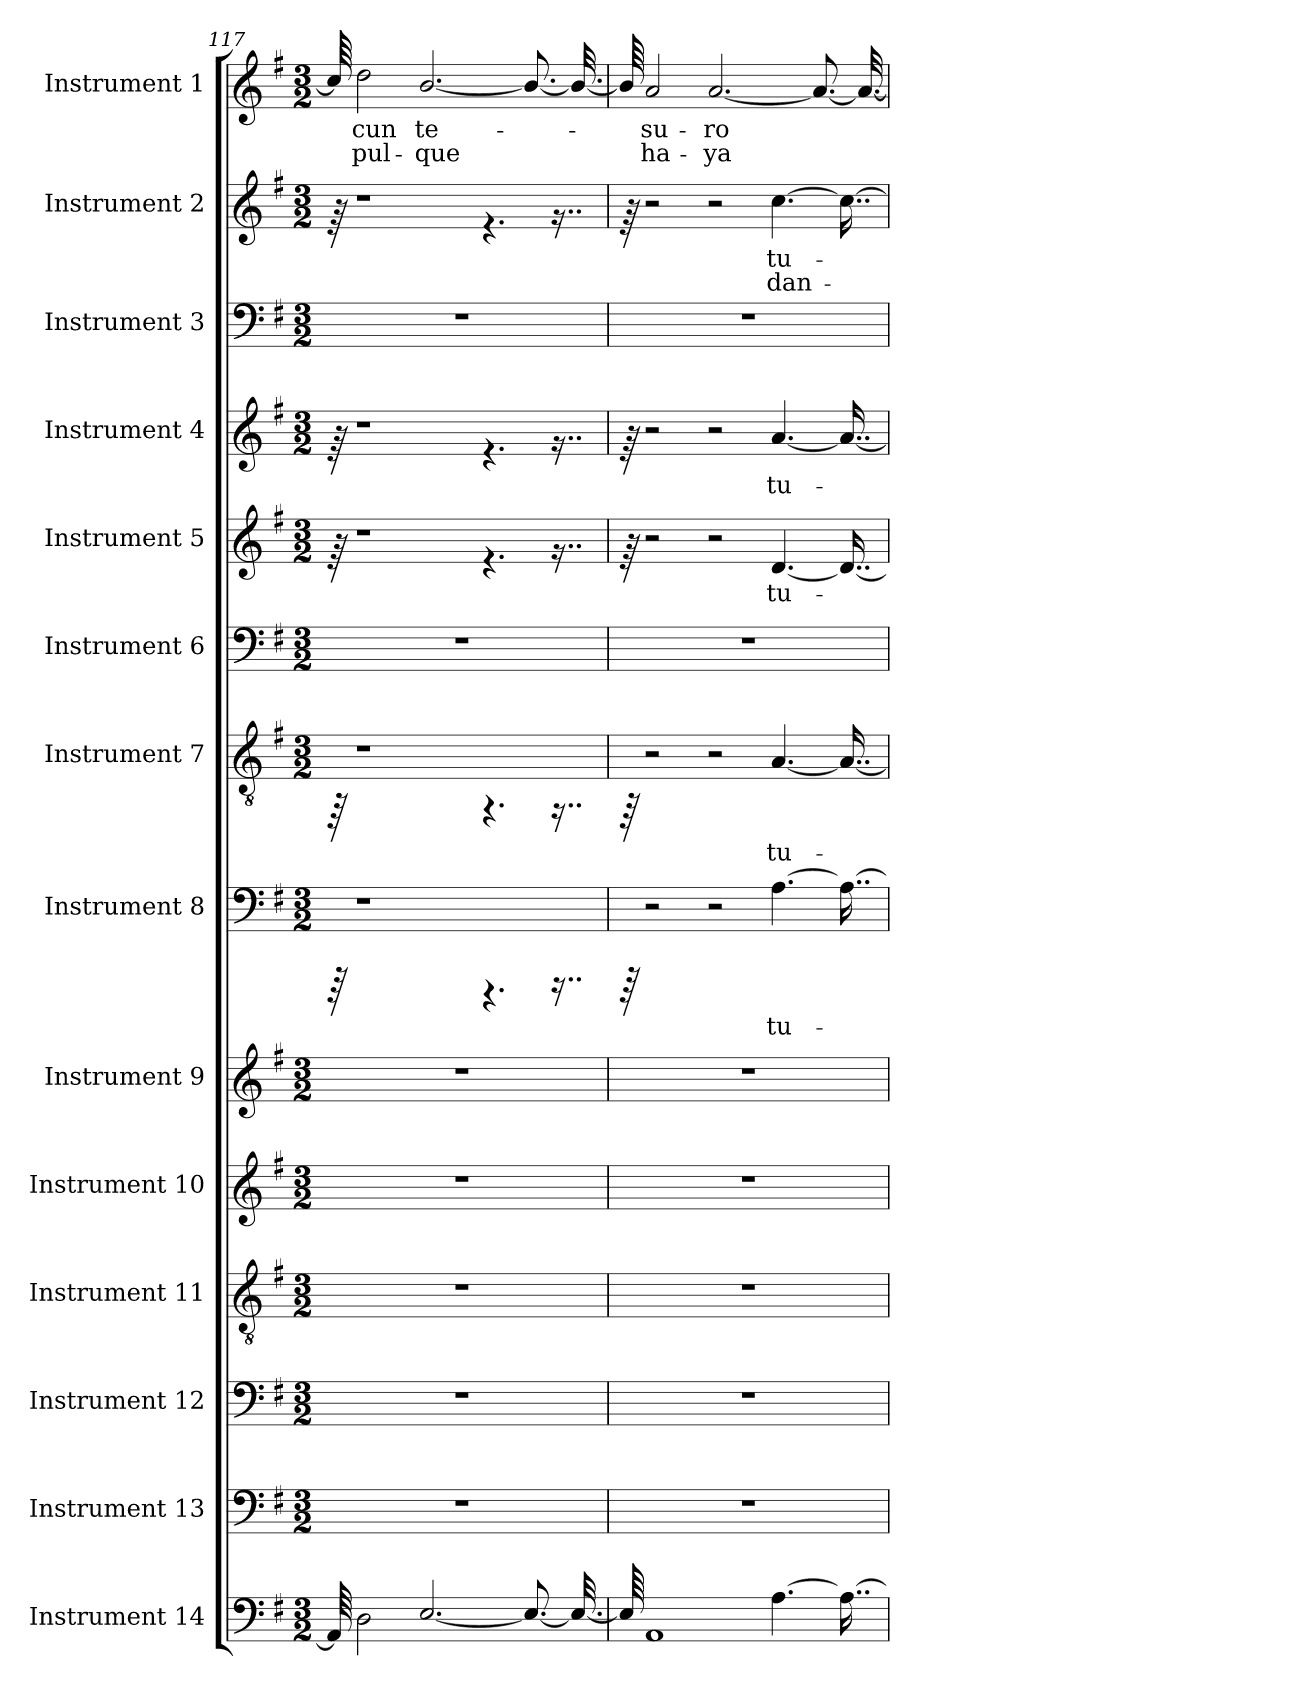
**kern	**kern	**kern	**kern	**kern	**kern	**kern	**text	**kern	**text	**kern	**kern	**text	**kern	**text	**kern	**kern	**text	**text	**kern	**text	**text
*part14	*part13	*part12	*part11	*part10	*part9	*part8	*part8	*part7	*part7	*part6	*part5	*part5	*part4	*part4	*part3	*part2	*part2	*part2	*part1	*part1	*part1
*staff14	*staff13	*staff12	*staff11	*staff10	*staff9	*staff8	*staff8	*staff7	*staff7	*staff6	*staff5	*staff5	*staff4	*staff4	*staff3	*staff2	*staff2	*staff2	*staff1	*staff1	*staff1
*I"Instrument 14	*I"Instrument 13	*I"Instrument 12	*I"Instrument 11	*I"Instrument 10	*I"Instrument 9	*I"Instrument 8	*	*I"Instrument 7	*	*I"Instrument 6	*I"Instrument 5	*	*I"Instrument 4	*	*I"Instrument 3	*I"Instrument 2	*	*	*I"Instrument 1	*	*
*clefF4	*clefF4	*clefF4	*clefGv2	*clefG2	*clefG2	*clefF4	*	*clefGv2	*	*clefF4	*clefG2	*	*clefG2	*	*clefF4	*clefG2	*	*	*clefG2	*	*
*k[f#]	*k[f#]	*k[f#]	*k[f#]	*k[f#]	*k[f#]	*k[f#]	*	*k[f#]	*	*k[f#]	*k[f#]	*	*k[f#]	*	*k[f#]	*k[f#]	*	*	*k[f#]	*	*
*G:	*G:	*G:	*G:	*G:	*G:	*G:	*	*G:	*	*G:	*G:	*	*G:	*	*G:	*G:	*	*	*G:	*	*
*M3/2	*M3/2	*M3/2	*M3/2	*M3/2	*M3/2	*M3/2	*	*M3/2	*	*M3/2	*M3/2	*	*M3/2	*	*M3/2	*M3/2	*	*	*M3/2	*	*
=117	=117	=117	=117	=117	=117	=117	=117	=117	=117	=117	=117	=117	=117	=117	=117	=117	=117	=117	=117	=117	=117
64AA/]	1.r	1.r	1.r	1.r	1.r	64rCCC	.	64rFF	.	1.r	64rf	.	64rf	.	1.r	64rf	.	.	64cc/]	.	.
!	!	!	!	!	!	!	!	!	!	!	!	!	!	!	!	!	!	!	!	!LO:LY:b:cj	!LO:LY:b:cj
2D\	.	.	.	.	.	1r	.	1r	.	.	1r	.	1r	.	.	1r	.	.	2dd\	cun	pul-
!	!	!	!	!	!	!	!	!	!	!	!	!	!	!	!	!	!	!	!	!LO:LY:b:cj	!LO:LY:b:cj
[<2.E/	.	.	.	.	.	.	.	.	.	.	.	.	.	.	.	.	.	.	[<2.b/	-te-	-que
.	.	.	.	.	.	4.rCCC	.	4.rFF	.	.	4.rf	.	4.rf	.	.	4.rf	.	.	.	.	.
8.E/_<	.	.	.	.	.	.	.	.	.	.	.	.	.	.	.	.	.	.	8.b/_<	.	.
.	.	.	.	.	.	16..rCCC	.	16..rFF	.	.	16..rf	.	16..rf	.	.	16..rf	.	.	.	.	.
32.E/_<	.	.	.	.	.	.	.	.	.	.	.	.	.	.	.	.	.	.	32.b/_<	.	.
=118	=118	=118	=118	=118	=118	=118	=118	=118	=118	=118	=118	=118	=118	=118	=118	=118	=118	=118	=118	=118	=118
64E/]	1.r	1.r	1.r	1.r	1.r	64rCCC	.	64rFF	.	1.r	64rf	.	64rf	.	1.r	64rf	.	.	64b/]	.	.
!	!	!	!	!	!	!	!	!	!	!	!	!	!	!	!	!	!	!	!	!LO:LY:b:cj	!LO:LY:b:cj
1AA	.	.	.	.	.	2r	.	2r	.	.	2r	.	2r	.	.	2r	.	.	2a/	su-	-ha-
!	!	!	!	!	!	!	!	!	!	!	!	!	!	!	!	!	!	!	!	!LO:LY:b:cj	!LO:LY:b:cj
.	.	.	.	.	.	2r	.	2r	.	.	2r	.	2r	.	.	2r	.	.	[<2.a/	-ro	ya
!	!	!	!	!	!	!	!LO:LY:b:rj	!	!LO:LY:b:rj	!	!	!LO:LY:b:rj	!	!LO:LY:b:rj	!	!	!LO:LY:b:rj	!LO:LY:b:rj	!	!	!
[>4.A\	.	.	.	.	.	[>4.A\	tu-	[<4.A/	tu-	.	[<4.d/	tu-	[<4.a/	tu-	.	[>4.cc\	tu-	-dan-	.	.	.
.	.	.	.	.	.	.	.	.	.	.	.	.	.	.	.	.	.	.	8.a/_<	.	.
16..A\_>	.	.	.	.	.	16..A\_>	.	16..A/_<	.	.	16..d/_<	.	16..a/_<	.	.	16..cc\_>	.	.	.	.	.
.	.	.	.	.	.	.	.	.	.	.	.	.	.	.	.	.	.	.	32.a/_<	.	.
=	=	=	=	=	=	=	=	=	=	=	=	=	=	=	=	=	=	=	=	=	=
*-	*-	*-	*-	*-	*-	*-	*-	*-	*-	*-	*-	*-	*-	*-	*-	*-	*-	*-	*-	*-	*-
